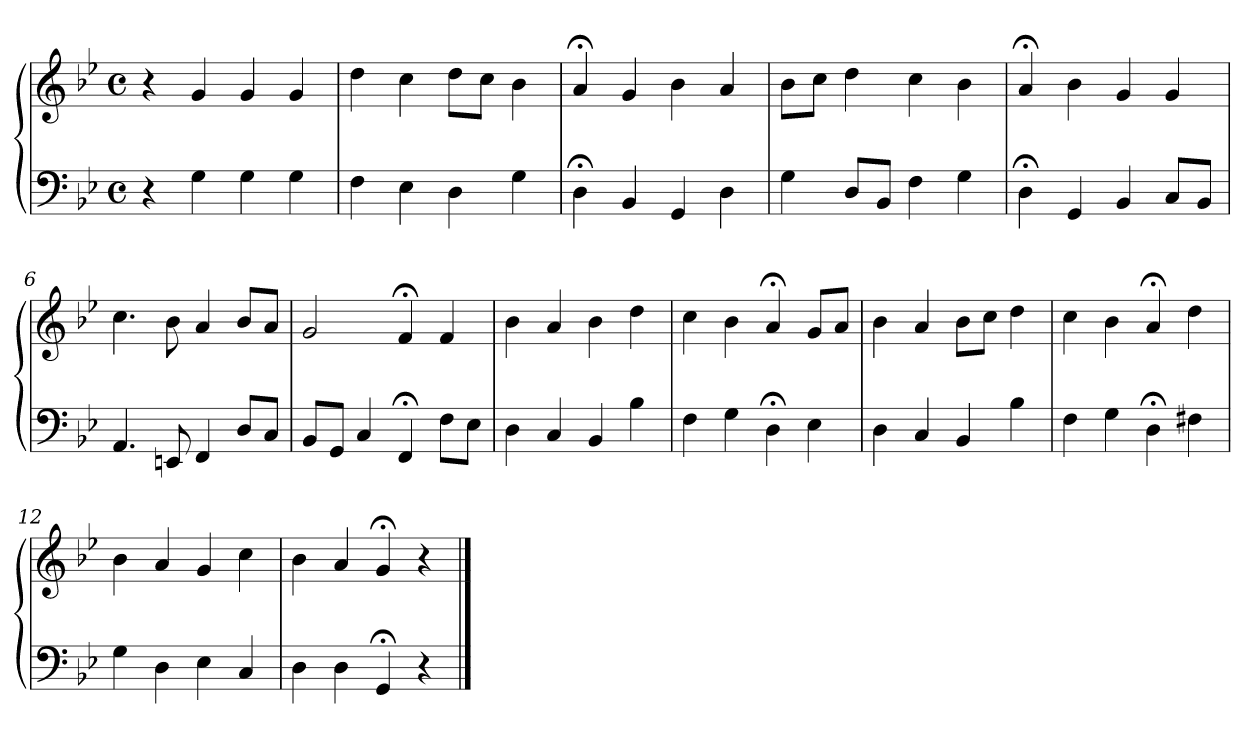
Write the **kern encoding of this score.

**kern	**kern
*part1	*part1
*staff2	*staff1
*clefF4	*clefG2
*k[b-e-]	*k[b-e-]
*M4/4	*M4/4
*met(c)	*met(c)
=1	=1
4r	4r
4G	4g
4G	4g
4G	4g
=2	=2
4F	4dd
4E-	4cc
4D	8ddL
.	8ccJ
4G	4b-
=3	=3
4D;<	4a;<
4BB-	4g
4GG	4b-
4D	4a
=4	=4
4G	8b-L
.	8ccJ
8DL	4dd
8BB-J	.
4F	4cc
4G	4b-
=5	=5
4D;<	4a;<
4GG	4b-
4BB-	4g
8CL	4g
8BB-J	.
=6	=6
4.AA	4.cc
8EEn	8b-
4FF	4a
8DL	8b-L
8CJ	8aJ
!!LO:LB:g=z
=7	=7
8BB-L	2g
8GGJ	.
4C	.
4FF;<	4f;<
8FL	4f
8E-J	.
=8	=8
4D	4b-
4C	4a
4BB-	4b-
4B-	4dd
=9	=9
4F	4cc
4G	4b-
4D;<	4a;<
4E-	8gL
.	8aJ
=10	=10
4D	4b-
4C	4a
4BB-	8b-L
.	8ccJ
4B-	4dd
=11	=11
4F	4cc
4G	4b-
4D;<	4a;<
4F#X	4dd
=12	=12
4G	4b-
4D	4a
4E-	4g
4C	4cc
=13	=13
4D	4b-
4D	4a
4GG;<	4g;<
4r	4r
==	==
*-	*-
